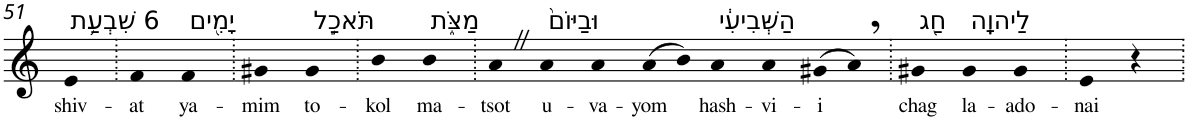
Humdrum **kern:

**kern	**text
*part1	*part1
*staff1	*staff1
*I"Piano	*
*I'Pno	*
!!LO:PB:g=z
*clefG2	*
*k[]	*
=51	=51
!LO:TX:a:t=6 שִׁבְעַ֥ת	!
!	!LO:LY:b
4e	shiv-
=52.	=52.
!	!LO:LY:b
4f	-at
!LO:TX:a:t=יָמִ֖ים	!
!	!LO:LY:b
4f	ya-
=53.	=53.
!	!LO:LY:b
4g#X	-mim
!LO:TX:a:t=תֹּאכַ֣ל	!
!	!LO:LY:b
4g#	to-
=54.	=54.
!	!LO:LY:b
4b	-kol
!LO:TX:a:t=מַצֹּ֑ת	!
!	!LO:LY:b
4b	ma-
=55.	=55.
!	!LO:LY:b
4aZ	-tsot
!LO:TX:a:t=וּבַיּוֹם֙	!
!	!LO:LY:b
4a	u-
!	!LO:LY:b
4a	-va-
!	!LO:LY:b
(>8a	-yom
8b)	.
!LO:TX:a:t=הַשְּׁבִיעִ֔י	!
!	!LO:LY:b
4a	hash-
!	!LO:LY:b
4a	-vi-
!	!LO:LY:b
(>8g#X	-i
8a,)	.
=56.	=56.
!LO:TX:a:t=חַ֖ג	!
!	!LO:LY:b
4g#X	chag
!LO:TX:a:t=לַיהוָֽה	!
!	!LO:LY:b
4g#	la-
!	!LO:LY:b
4g#	-ado-
=57.	=57.
!	!LO:LY:b
4e	-nai
4r	.
=.	=.
*-	*-
